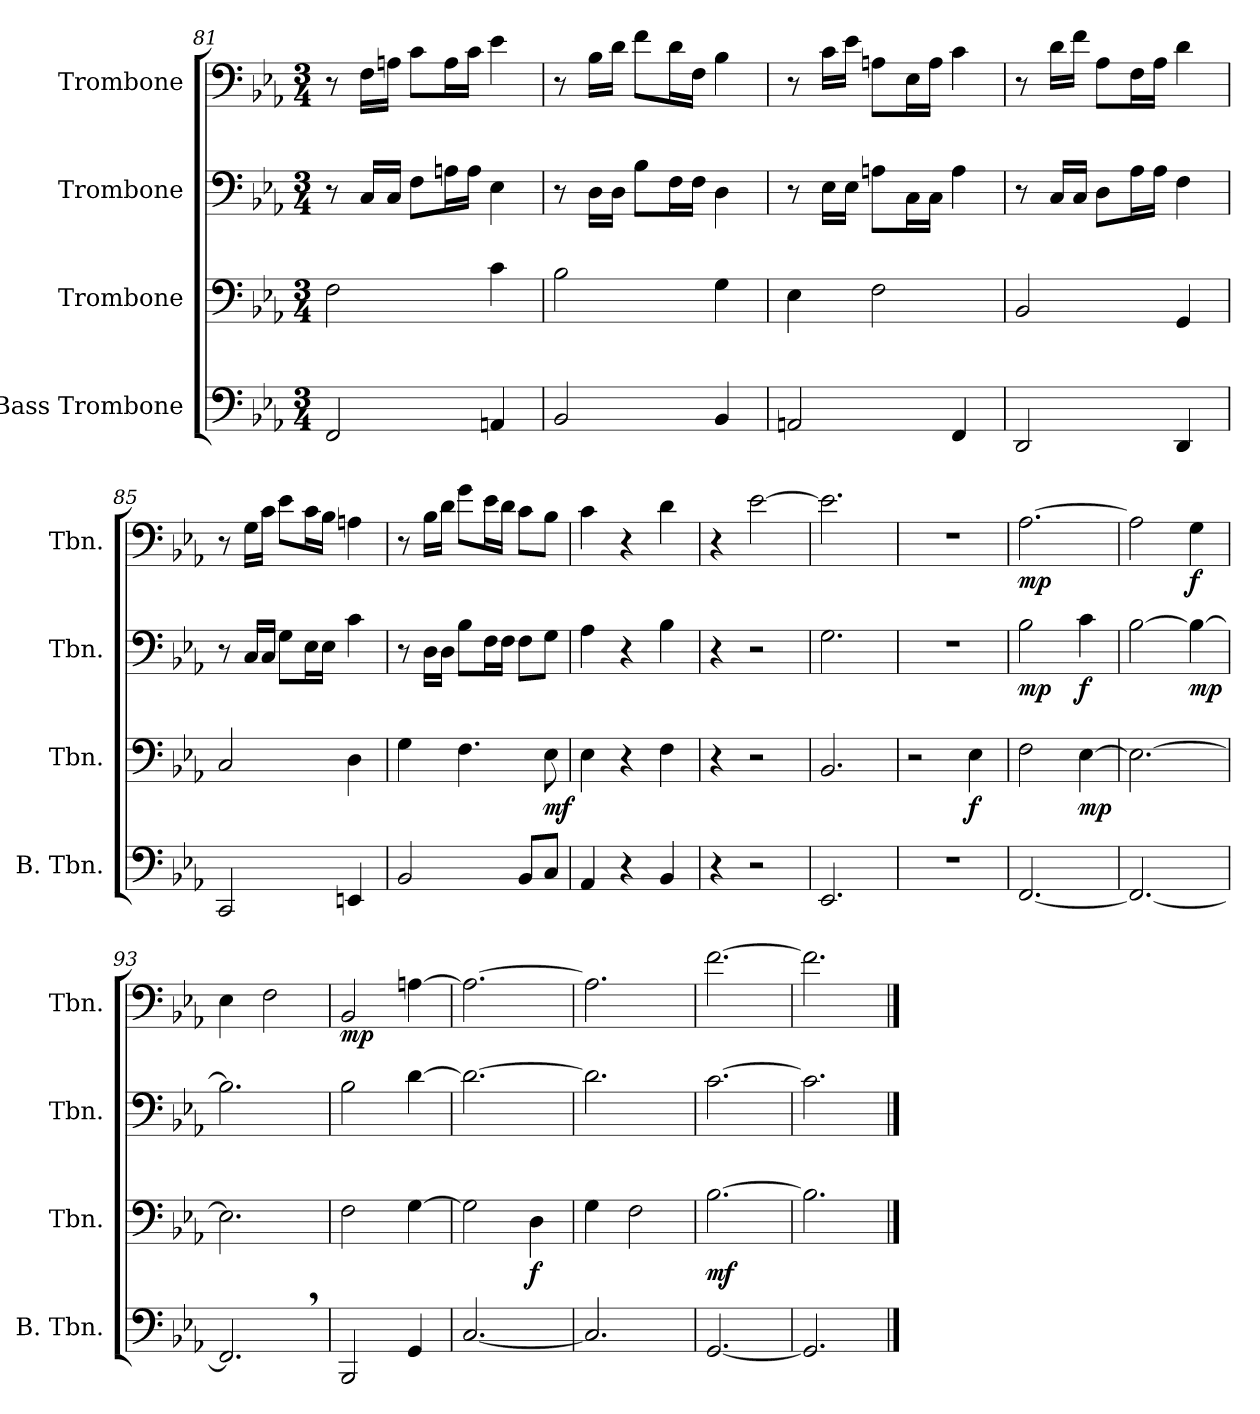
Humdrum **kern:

**kern	**kern	**dynam	**kern	**dynam	**kern	**dynam
*part4	*part3	*part3	*part2	*part2	*part1	*part1
*staff4	*staff3	*staff3	*staff2	*staff2	*staff1	*staff1
*I"Bass Trombone	*I"Trombone	*	*I"Trombone	*	*I"Trombone	*
*I'B. Tbn.	*I'Tbn.	*	*I'Tbn.	*	*I'Tbn.	*
*clefF4	*clefF4	*	*clefF4	*	*clefF4	*
*k[b-e-a-]	*k[b-e-a-]	*	*k[b-e-a-]	*	*k[b-e-a-]	*
*M3/4	*M3/4	*	*M3/4	*	*M3/4	*
=81	=81	=81	=81	=81	=81	=81
2FF/	2F\	.	8r	.	8r	.
.	.	.	16C/LL	.	16F\LL	.
.	.	.	16C/JJ	.	16An\JJ	.
.	.	.	8F\L	.	8c\L	.
.	.	.	16An\L	.	16A\L	.
.	.	.	16A\JJ	.	16c\JJ	.
4AAn/	4c\	.	4E-\	.	4e-\	.
!!LO:PB:g=z
=82	=82	=82	=82	=82	=82	=82
2BB-/	2B-\	.	8r	.	8r	.
.	.	.	16D\LL	.	16B-\LL	.
.	.	.	16D\JJ	.	16d\JJ	.
.	.	.	8B-\L	.	8f\L	.
.	.	.	16F\L	.	16d\L	.
.	.	.	16F\JJ	.	16F\JJ	.
4BB-/	4G\	.	4D\	.	4B-\	.
=83	=83	=83	=83	=83	=83	=83
2AAn/	4E-\	.	8r	.	8r	.
.	.	.	16E-\LL	.	16c\LL	.
.	.	.	16E-\JJ	.	16e-\JJ	.
.	2F\	.	8An\L	.	8An\L	.
.	.	.	16C\L	.	16E-\L	.
.	.	.	16C\JJ	.	16A\JJ	.
4FF/	.	.	4A\	.	4c\	.
=84	=84	=84	=84	=84	=84	=84
2DD/	2BB-/	.	8r	.	8r	.
.	.	.	16C/LL	.	16d\LL	.
.	.	.	16C/JJ	.	16f\JJ	.
.	.	.	8D\L	.	8A-\L	.
.	.	.	16A-\L	.	16F\L	.
.	.	.	16A-\JJ	.	16A-\JJ	.
4DD/	4GG/	.	4F\	.	4d\	.
=85	=85	=85	=85	=85	=85	=85
2CC/	2C/	.	8r	.	8r	.
.	.	.	16C/LL	.	16G\LL	.
.	.	.	16C/JJ	.	16c\JJ	.
.	.	.	8G\L	.	8e-\L	.
.	.	.	16E-\L	.	16c\L	.
.	.	.	16E-\JJ	.	16B-\JJ	.
4EEn/	4D\	.	4c\	.	4An\	.
=86	=86	=86	=86	=86	=86	=86
*	*	*	*	*	*MM43	*
2BB-/	4G\	.	8r	.	8r	.
.	.	.	16D\LL	.	16B-\LL	.
.	.	.	16D\JJ	.	16d\JJ	.
.	4.F\	.	8B-\L	.	8g\L	.
.	.	.	16F\L	.	16e-\L	.
.	.	.	16F\JJ	.	16d\JJ	.
8BB-/L	.	.	8F\L	.	8c\L	.
!	!	!LO:DY:b	!	!	!	!
8C/J	8E-\	mf	8G\J	.	8B-\J	.
=87	=87	=87	=87	=87	=87	=87
4AA-/	4E-\	.	4A-\	.	4c\	.
4r	4r	.	4r	.	4r	.
4BB-/	4F\	.	4B-\	.	4d\	.
=88	=88	=88	=88	=88	=88	=88
4r	4r	.	4r	.	4r	.
2r	2r	.	2r	.	[2e-\	.
=89	=89	=89	=89	=89	=89	=89
2.EE-Z/	2.BB-Z/	.	2.GZ\	.	2.e-Z\]	.
=90	=90	=90	=90	=90	=90	=90
*	*	*	*	*	*MM90	*
2.r	2r	.	2.r	.	2.r	.
!	!	!LO:DY:b	!	!	!	!
.	4E-\	f	.	.	.	.
!!LO:LB:g=z
=91	=91	=91	=91	=91	=91	=91
!	!	!	!	!LO:DY:b	!	!LO:DY:b
[2.FF/	2F\	.	2B-\	mp	[2.A-\	mp
!	!	!LO:DY:b	!	!LO:DY:b	!	!
.	[4E-\	mp	4c\	f	.	.
=92	=92	=92	=92	=92	=92	=92
2.FF/_	2.E-\_	.	[2B-\	.	2A-\]	.
!	!	!	!	!LO:DY:b	!	!LO:DY:b
.	.	.	4B-\_	mp	4G\	f
=93	=93	=93	=93	=93	=93	=93
2.FF,/]	2.E-\]	.	2.B-\]	.	4E-\	.
.	.	.	.	.	2F\	.
=94	=94	=94	=94	=94	=94	=94
!	!	!	!	!	!	!LO:DY:b
2BBB-/	2F\	.	2B-\	.	2BB-/	mp
4GG/	[4G\	.	[4d\	.	[4An\	.
=95	=95	=95	=95	=95	=95	=95
[2.C/	2G\]	.	2.d\_	.	2.A\_	.
!	!	!LO:DY:b	!	!	!	!
.	4D\	f	.	.	.	.
=96	=96	=96	=96	=96	=96	=96
2.C/]	4G\	.	2.d\]	.	2.A\]	.
.	2F\	.	.	.	.	.
=97	=97	=97	=97	=97	=97	=97
!	!	!LO:DY:b	!	!	!	!
[2.GG/	[2.B-\	mf	[2.c\	.	[2.f\	.
=98	=98	=98	=98	=98	=98	=98
2.GG/]	2.B-\]	.	2.c\]	.	2.f\]	.
==	==	==	==	==	==	==
*-	*-	*-	*-	*-	*-	*-
